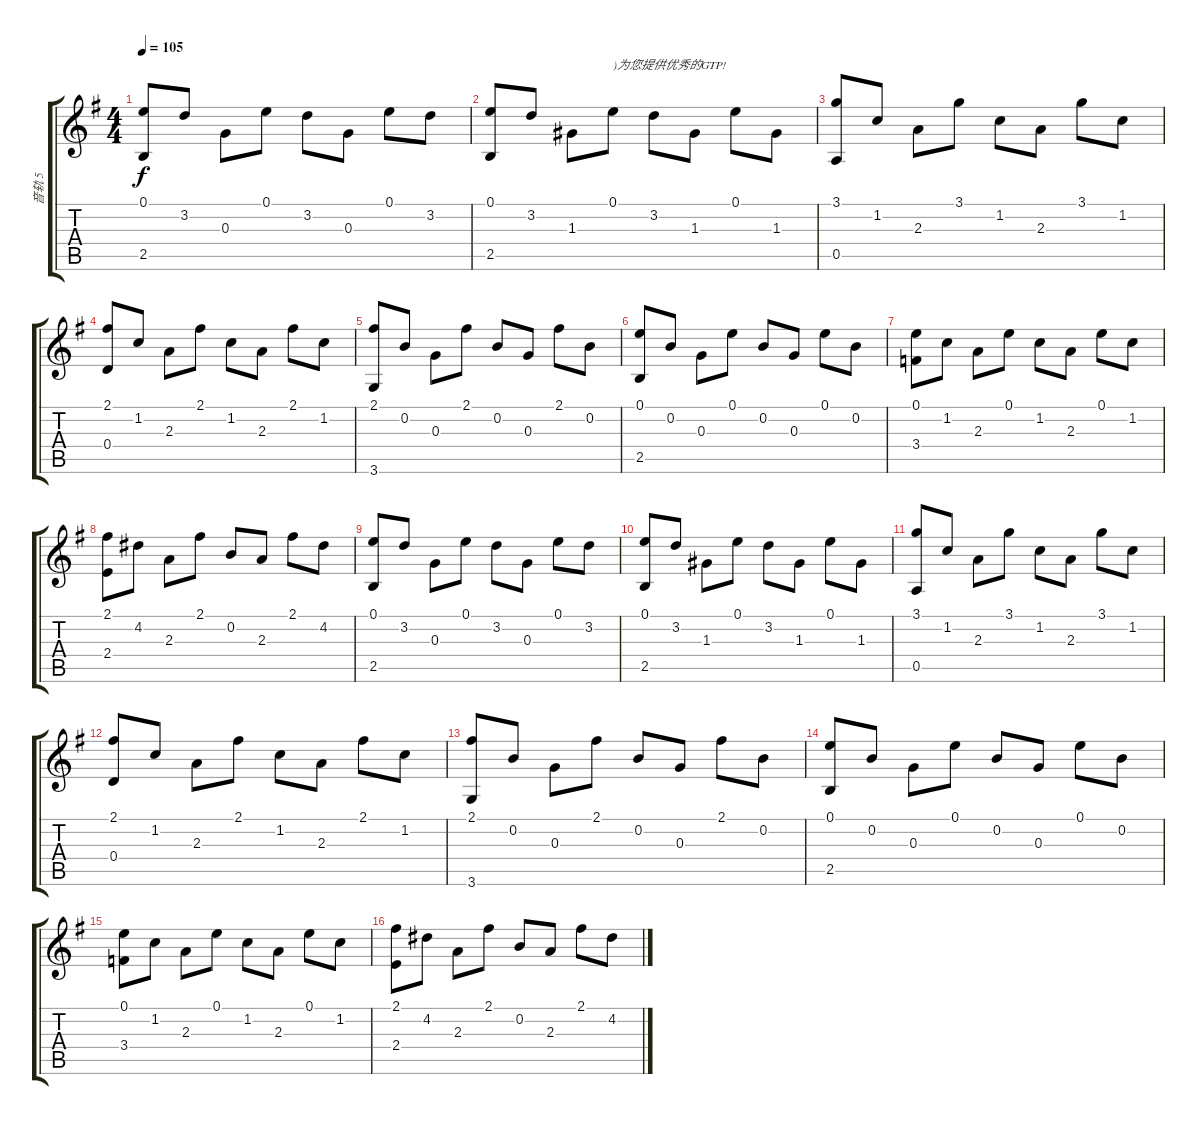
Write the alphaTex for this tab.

\track ("音轨 5" "音轨 5") {instrument acousticguitarsteel}
\staff {score tabs}
\tuning (E4 B3 G3 D3 A2 E2) {hide}
\ts (4 4)
\tempo 105
\clef g2
\ks g
(0.1 2.5).8{dy f} 3.2.8 0.3.8 0.1.8 3.2.8 0.3.8 0.1.8 3.2.8 |
(0.1 2.5).8 3.2.8 1.3.8 0.1.8{txt ")为您提供优秀的GTP!"} 3.2.8 1.3.8 0.1.8 1.3.8 |
(3.1 0.5).8 1.2.8 2.3.8 3.1.8 1.2.8 2.3.8 3.1.8 1.2.8 |
(2.1 0.4).8 1.2.8 2.3.8 2.1.8 1.2.8 2.3.8 2.1.8 1.2.8 |
(2.1 3.6).8 0.2.8 0.3.8 2.1.8 0.2.8 0.3.8 2.1.8 0.2.8 |
(0.1 2.5).8 0.2.8 0.3.8 0.1.8 0.2.8 0.3.8 0.1.8 0.2.8 |
(0.1 3.4).8 1.2.8 2.3.8 0.1.8 1.2.8 2.3.8 0.1.8 1.2.8 |
(2.1 2.4).8 4.2.8 2.3.8 2.1.8 0.2.8 2.3.8 2.1.8 4.2.8 |
(0.1 2.5).8 3.2.8 0.3.8 0.1.8 3.2.8 0.3.8 0.1.8 3.2.8 |
(0.1 2.5).8 3.2.8 1.3.8 0.1.8 3.2.8 1.3.8 0.1.8 1.3.8 |
(3.1 0.5).8 1.2.8 2.3.8 3.1.8 1.2.8 2.3.8 3.1.8 1.2.8 |
(2.1 0.4).8 1.2.8 2.3.8 2.1.8 1.2.8 2.3.8 2.1.8 1.2.8 |
(2.1 3.6).8 0.2.8 0.3.8 2.1.8 0.2.8 0.3.8 2.1.8 0.2.8 |
(0.1 2.5).8 0.2.8 0.3.8 0.1.8 0.2.8 0.3.8 0.1.8 0.2.8 |
(0.1 3.4).8 1.2.8 2.3.8 0.1.8 1.2.8 2.3.8 0.1.8 1.2.8 |
(2.1 2.4).8 4.2.8 2.3.8 2.1.8 0.2.8 2.3.8 2.1.8 4.2.8
